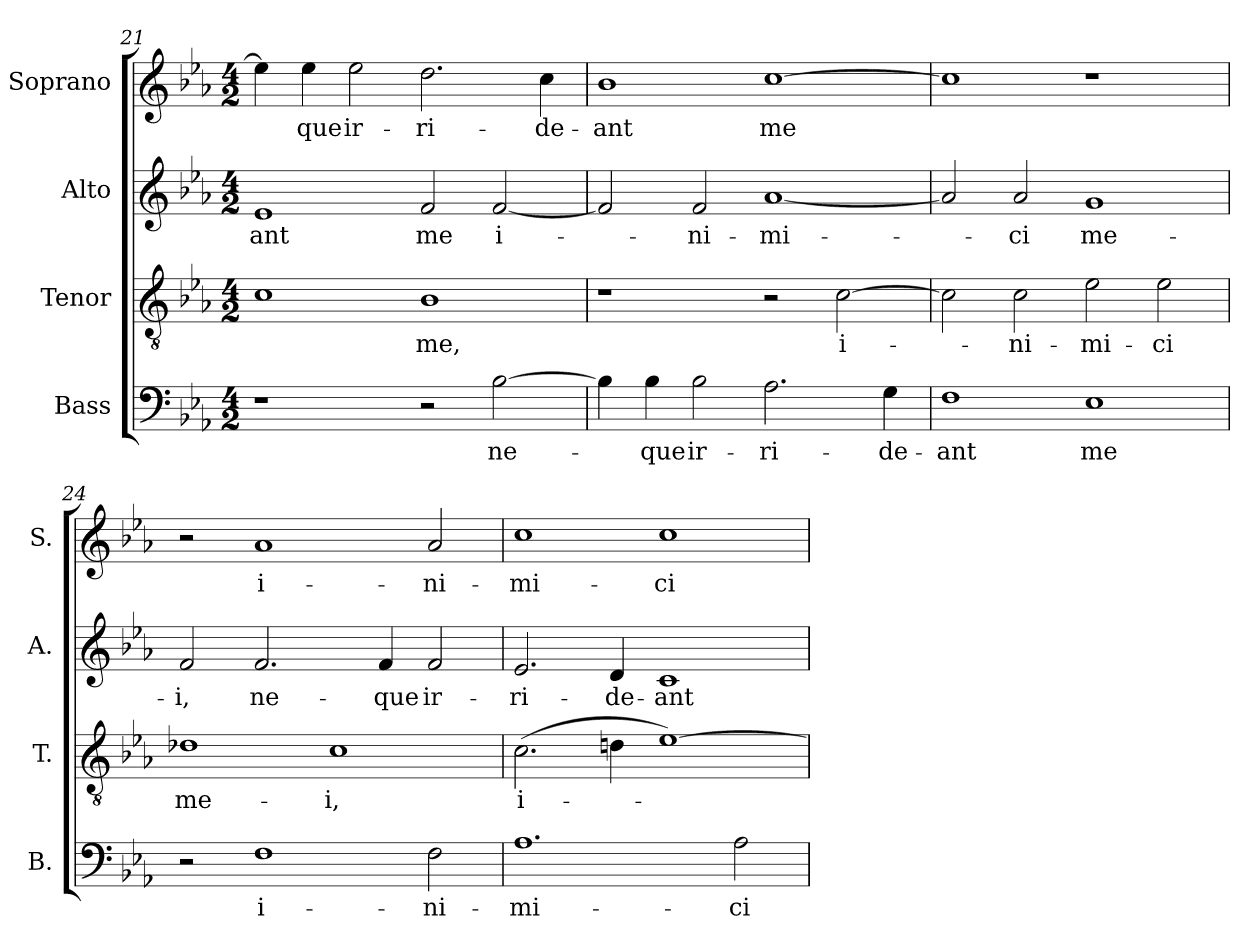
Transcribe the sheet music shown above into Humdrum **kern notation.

**kern	**text	**kern	**text	**kern	**text	**kern	**text
*part4	*part4	*part3	*part3	*part2	*part2	*part1	*part1
*staff4	*staff4	*staff3	*staff3	*staff2	*staff2	*staff1	*staff1
*I"Bass	*	*I"Tenor	*	*I"Alto	*	*I"Soprano	*
*I'B.	*	*I'T.	*	*I'A.	*	*I'S.	*
*clefF4	*	*clefGv2	*	*clefG2	*	*clefG2	*
*	*	*ITrd7c12	*	*	*	*	*
*k[b-e-a-]	*	*k[b-e-a-]	*	*k[b-e-a-]	*	*k[b-e-a-]	*
*E-:	*	*E-:	*	*E-:	*	*E-:	*
*M4/2	*	*M4/2	*	*M4/2	*	*M4/2	*
=21	=21	=21	=21	=21	=21	=21	=21
!	!	!	!	!	!LO:LY:b:color=#000000	!	!
1r	.	1Ci	.	1e-i	-ant	4ee-i\]	.
!	!	!	!	!	!	!	!LO:LY:b:color=#000000
.	.	.	.	.	.	4ee-i\	-que
!	!	!	!	!	!	!	!LO:LY:b:color=#000000
.	.	.	.	.	.	2ee-i\	ir-
!	!	!	!LO:LY:b:color=#000000	!	!	!	!
!	!	!	!	!	!LO:LY:b:color=#000000	!	!
!	!	!	!	!	!	!	!LO:LY:b:color=#000000
2r	.	1BB-i	me,	2fi/	me	2.ddi\	-ri-
!	!LO:LY:b:color=#000000	!	!	!	!	!	!
!	!	!	!	!	!LO:LY:b:color=#000000	!	!
[2B-i\	ne-	.	.	[2fi/	i-	.	.
!	!	!	!	!	!	!	!LO:LY:b:color=#000000
.	.	.	.	.	.	4cci\	-de-
!!LO:PB:g=z
=22	=22	=22	=22	=22	=22	=22	=22
!	!	!	!	!	!	!	!LO:LY:b:color=#000000
4B-i\]	.	1r	.	2fi/]	.	1b-i	-ant
!	!LO:LY:b:color=#000000	!	!	!	!	!	!
4B-i\	-que	.	.	.	.	.	.
!	!LO:LY:b:color=#000000	!	!	!	!	!	!
!	!	!	!	!	!LO:LY:b:color=#000000	!	!
2B-i\	ir-	.	.	2fi/	-ni-	.	.
!	!LO:LY:b:color=#000000	!	!	!	!	!	!
!	!	!	!	!	!LO:LY:b:color=#000000	!	!
!	!	!	!	!	!	!	!LO:LY:b:color=#000000
2.A-i\	-ri-	2r	.	[1a-i	-mi-	[1cci	me
!	!	!	!LO:LY:b:color=#000000	!	!	!	!
.	.	[2Ci\	i-	.	.	.	.
!	!LO:LY:b:color=#000000	!	!	!	!	!	!
4Gi\	-de-	.	.	.	.	.	.
=23	=23	=23	=23	=23	=23	=23	=23
!	!LO:LY:b:color=#000000	!	!	!	!	!	!
1Fi	-ant	2Ci\]	.	2a-i/]	.	1cci]	.
!	!	!	!LO:LY:b:color=#000000	!	!	!	!
!	!	!	!	!	!LO:LY:b:color=#000000	!	!
.	.	2Ci\	-ni-	2a-i/	-ci	.	.
!	!LO:LY:b:color=#000000	!	!	!	!	!	!
!	!	!	!LO:LY:b:color=#000000	!	!	!	!
!	!	!	!	!	!LO:LY:b:color=#000000	!	!
1E-i	me	2E-i\	-mi-	1gi	me-	1r	.
!	!	!	!LO:LY:b:color=#000000	!	!	!	!
.	.	2E-i\	-ci	.	.	.	.
=24	=24	=24	=24	=24	=24	=24	=24
!	!	!	!LO:LY:b:color=#000000	!	!	!	!
!	!	!	!	!	!LO:LY:b:color=#000000	!	!
2r	.	1D-Xi	me-	2fi/	-i,	2r	.
!	!LO:LY:b:color=#000000	!	!	!	!	!	!
!	!	!	!	!	!LO:LY:b:color=#000000	!	!
!	!	!	!	!	!	!	!LO:LY:b:color=#000000
1Fi	i-	.	.	2.fi/	ne-	1a-i	i-
!	!	!	!LO:LY:b:color=#000000	!	!	!	!
.	.	1Ci	-i,	.	.	.	.
!	!	!	!	!	!LO:LY:b:color=#000000	!	!
.	.	.	.	4fi/	-que	.	.
!	!LO:LY:b:color=#000000	!	!	!	!	!	!
!	!	!	!	!	!LO:LY:b:color=#000000	!	!
!	!	!	!	!	!	!	!LO:LY:b:color=#000000
2Fi\	-ni-	.	.	2fi/	ir-	2a-i/	-ni-
=25	=25	=25	=25	=25	=25	=25	=25
!	!LO:LY:b:color=#000000	!	!	!	!	!	!
!	!	!	!LO:LY:b:color=#000000	!	!	!	!
!	!	!	!	!	!LO:LY:b:color=#000000	!	!
!	!	!	!	!	!	!	!LO:LY:b:color=#000000
1.A-i	-mi-	(2.Ci\	i-	2.e-i/	-ri-	1cci	-mi-
!	!	!	!	!	!LO:LY:b:color=#000000	!	!
.	.	4Dni\	.	4di/	-de-	.	.
!	!	!	!	!	!LO:LY:b:color=#000000	!	!
!	!	!	!	!	!	!	!LO:LY:b:color=#000000
.	.	[1E-i)	.	1ci	-ant	1cci	-ci
!	!LO:LY:b:color=#000000	!	!	!	!	!	!
2A-i\	-ci	.	.	.	.	.	.
=	=	=	=	=	=	=	=
*-	*-	*-	*-	*-	*-	*-	*-
